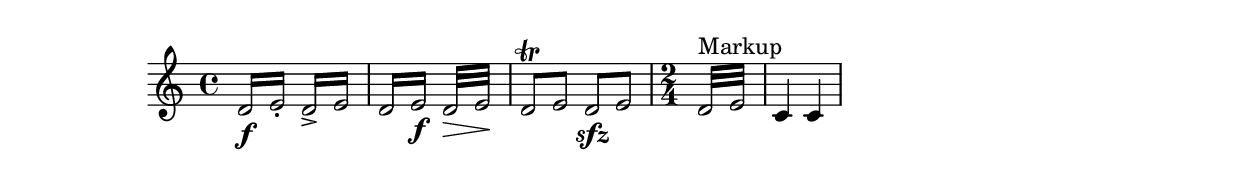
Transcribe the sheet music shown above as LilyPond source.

\version "2.16.0"

\header{
texidoc="
Articulations on chord tremolos should not confuse the time-scaling of the
notes. In particular, only the number of real notes should be considered.
"
}

\context Voice \relative c' {
  \repeat "tremolo" 4 { d16\f e-. }
  \repeat "tremolo" 4 { d16-> e } | \barNumberCheck #2
  \repeat "tremolo" 4 { d16 e\f }
  \repeat "tremolo" 8 { d32\> e\! } | \barNumberCheck #3
  \repeat "tremolo" 2 { d8\trill e }
  \repeat "tremolo" 2 { d8\sfz e } | \barNumberCheck #4

  \time 2/4
  \repeat "tremolo" 8 { d32^"Markup" e } | \barNumberCheck #5
  c4 c4
}

